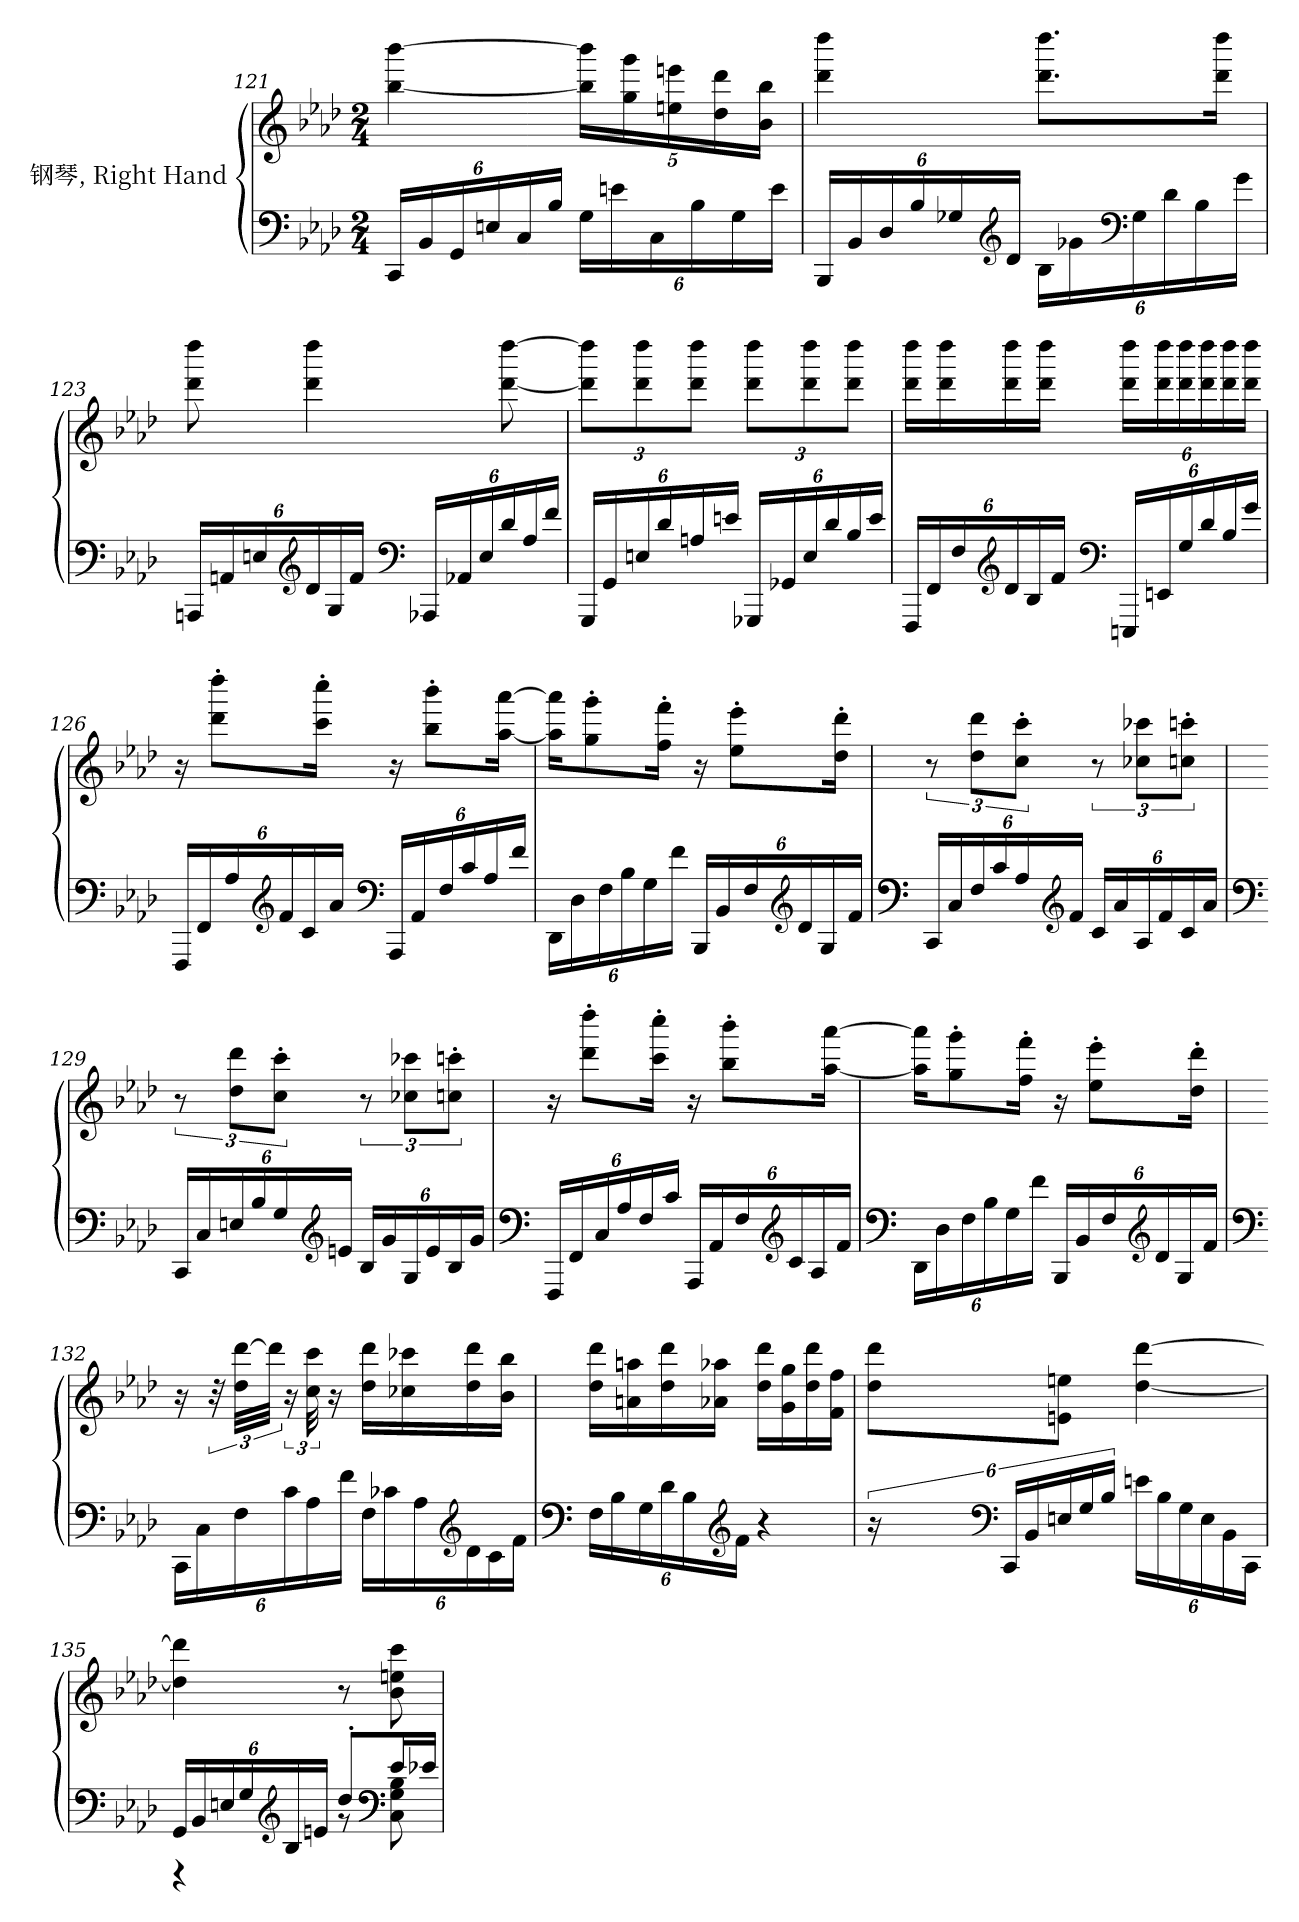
**kern	**kern
*part1	*part1
*staff2	*staff1
*I"钢琴, Right Hand	*
!!LO:LB:g=z
*clefF4	*clefG2
*k[b-e-a-d-]	*k[b-e-a-d-]
*M2/4	*M2/4
*Xbrackettup	*
=121	=121
24CC/LL	[4bb-\ [4bbb-\
24BB-/	.
24GG/	.
24En/	.
24C/	.
24B-/JJ	.
*	*Xbrackettup
24G\LL	20bb-\] 20bbb-\]LL
24en\	.
.	20gg\ 20ggg\
24C\	.
.	20een\ 20eeen\
24B-\	.
.	20dd-\ 20ddd-\
24G\	.
.	20b-\ 20bb-\JJ
24e\JJ	.
=122	=122
24BBB-/LL	4ddd-\ 4dddd-\
24BB-/	.
24D-/	.
24B-/	.
24G-X/	.
*clefG2	*
24d-/JJ	.
24B-\LL	8.ddd-\ 8.dddd-\L
24g-X\	.
*clefF4	*
24G-\	.
24d-\	.
24B-\	.
.	16ddd-\ 16dddd-\Jk
24g-\JJ	.
!!LO:LB:g=z
=123	=123
24AAAn/LL	8ddd-\ 8dddd-\
24AAn/	.
24En/	.
*clefG2	*
24d-/	4ddd-\ 4dddd-\
24G/	.
24f/JJ	.
*clefF4	*
24AAA-X/LL	.
24AA-X/	.
24E/	.
24d-/	[8ddd-\ [8dddd-\
24A-/	.
24f/JJ	.
=124	=124
24GGG/LL	12ddd-\] 12dddd-\]L
24GG/	.
24En/	12ddd-\ 12dddd-\
24d-/	.
24An/	12ddd-\ 12dddd-\J
24en/JJ	.
24GGG-X/LL	12ddd-\ 12dddd-\L
24GG-X/	.
24E/	12ddd-\ 12dddd-\
24d-/	.
24B-/	12ddd-\ 12dddd-\J
24e/JJ	.
!!LO:LB:g=z
=125	=125
24FFF/LL	16ddd-\ 16dddd-\LL
24FF/	.
.	16ddd-\ 16dddd-\
24F/	.
*clefG2	*
24d-/	16ddd-\ 16dddd-\
24B-/	.
.	16ddd-\ 16dddd-\JJ
24f/JJ	.
*clefF4	*
24EEEn/LL	24ddd-\ 24dddd-\LL
24EEn/	24ddd-\ 24dddd-\
24G/	24ddd-\ 24dddd-\
24d-/	24ddd-\ 24dddd-\
24B-/	24ddd-\ 24dddd-\
24g/JJ	24ddd-\ 24dddd-\JJ
=126	=126
24FFF/LL	16r
24FF/	.
.	8ddd-\' 8dddd-\'L
24A-/	.
*clefG2	*
24f/	.
24c/	.
.	16ccc\' 16cccc\'Jk
24a-/JJ	.
*clefF4	*
24AAA-/LL	16r
24AA-/	.
.	8bb-\' 8bbb-\'L
24F/	.
24c/	.
24A-/	.
.	[16aa-\ [16aaa-\Jk
24f/JJ	.
!!LO:LB:g=z
=127	=127
24DD-\LL	16aa-\] 16aaa-\]KL
24D-\	.
.	8gg\' 8ggg\'
24F\	.
24B-\	.
24G\	.
.	16ff\' 16fff\'Jk
24f\JJ	.
24BBB-/LL	16r
24BB-/	.
.	8ee-\' 8eee-\'L
24F/	.
*clefG2	*
24d-/	.
24G/	.
.	16dd-\' 16ddd-\'Jk
24f/JJ	.
=128	=128
*clefF4	*
*	*brackettup
24CC/LL	12r
24C/	.
24F/	12dd-\ 12ddd-\L
24c/	.
24A-/	12cc\' 12ccc\'J
*clefG2	*
24f/JJ	.
24c/LL	12r
24a-/	.
24A-/	12cc-X\ 12ccc-X\L
24f/	.
24c/	12ccn\' 12cccn\'J
24a-/JJ	.
!!LO:LB:g=z
=129	=129
*clefF4	*
24CC/LL	12r
24C/	.
24En/	12dd-\ 12ddd-\L
24B-/	.
24G/	12cc\' 12ccc\'J
*clefG2	*
24en/JJ	.
24B-/LL	12r
24g/	.
24G/	12cc-X\ 12ccc-X\L
24e/	.
24B-/	12ccn\' 12cccn\'J
24g/JJ	.
=130	=130
*clefF4	*
24FFF/LL	16r
24FF/	.
.	8ddd-\' 8dddd-\'L
24C/	.
24A-/	.
24F/	.
.	16ccc\' 16cccc\'Jk
24c/JJ	.
24AAA-/LL	16r
24AA-/	.
.	8bb-\' 8bbb-\'L
24F/	.
*clefG2	*
24c/	.
24A-/	.
.	[16aa-\ [16aaa-\Jk
24f/JJ	.
!!LO:PB:g=z
=131	=131
*clefF4	*
24DD-\LL	16aa-\] 16aaa-\]KL
24D-\	.
.	8gg\' 8ggg\'
24F\	.
24B-\	.
24G\	.
.	16ff\' 16fff\'Jk
24f\JJ	.
24BBB-/LL	16r
24BB-/	.
.	8ee-\' 8eee-\'L
24F/	.
*clefG2	*
24d-/	.
24G/	.
.	16dd-\' 16ddd-\'Jk
24f/JJ	.
=132	=132
*clefF4	*
24CC\LL	16r
24C\	.
.	48r
24F\	48dd-\ [48ddd-\LLL
.	48ddd-\JJJ]
24c\	24r
24A-\	48cc\ 48ccc\
.	16r
24f\JJ	.
24F\LL	16dd-\ 16ddd-\LL
24c-X\	.
.	16cc-X\ 16ccc-X\
24A-\	.
*clefG2	*
24d-\	16dd-\ 16ddd-\
24c-\	.
.	16b-\ 16bb-\JJ
24f\JJ	.
!!LO:LB:g=z
=133	=133
*clefF4	*
24F\LL	16dd-\ 16ddd-\LL
24B-\	.
.	16an\ 16aan\
24G\	.
24d-\	16dd-\ 16ddd-\
24B-\	.
.	16a-X\ 16aa-X\JJ
*clefG2	*
24f\JJ	.
4r	16dd-\ 16ddd-\LL
.	16g\ 16gg\
*	*MM83
.	16dd-\ 16ddd-\
.	16f\ 16ff\JJ
=134	=134
*brackettup	*
*	*MM80
24r	8dd-\ 8ddd-\L
*clefF4	*
24CC/LL	.
24BB-/	.
*Xbrackettup	*
*	*MM74
24En/	8en\ 8een\J
24G/	.
24B-/JJ	.
*	*MM67
24en\LL	[4dd-\ [4ddd-\
24B-\	.
24G\	.
24E\	.
24BB-\	.
24CC\JJ	.
=135	=135
*	*MM54
*^	*
24GG/LL	4r	4dd-\] 4ddd-\]
24BB-/	.	.
24En/	.	.
24G/	.	.
*clefG2	*	*
24B-/	.	.
24en/JJ	.	.
*	*	*MM28
8dd-'/L	8r	8r
*clefF4	*	*
*	*	*MM93
16e/L	8C\ 8G\ 8B-\	8b-\ 8een\ 8ccc\
16e-X/JJ	.	.
*v	*v	*
=	=
*-	*-
